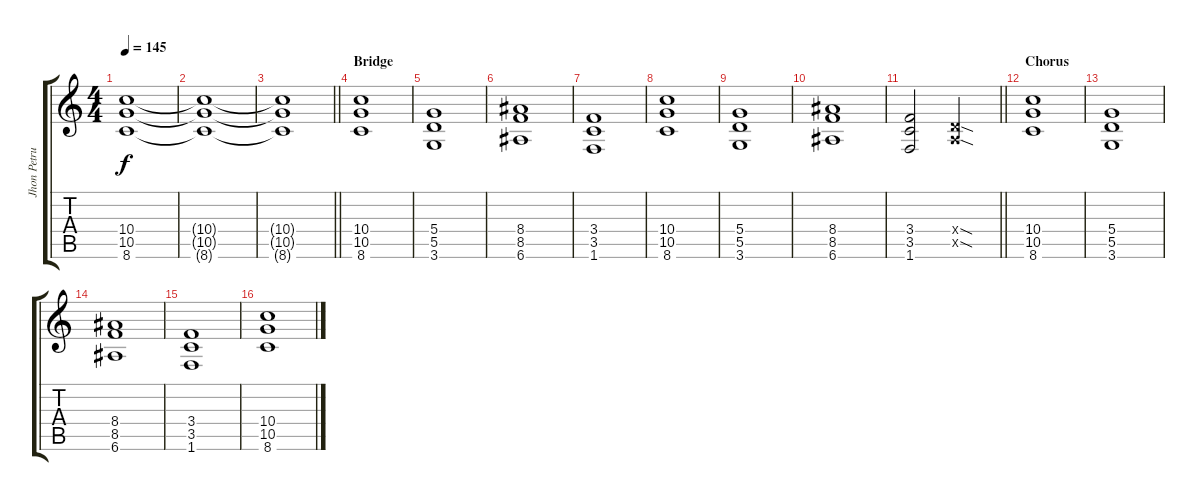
\track ("Jhon Petrucci" "Jhon Petru") {instrument distortionguitar}
\staff {score tabs}
\tuning (E4 B3 G3 D3 A2 E2) {hide}
\ts (4 4)
\tempo 145
\clef g2
\ks c
(10.4{t} 10.5{t} 8.6{t}).1{dy f} |
(10.4{t} 10.5{t} 8.6{t}).1 |
\barLineRight lightlight
(10.4{t} 10.5{t} 8.6{t}).1 |
\section ("" "Bridge")
(10.4 10.5 8.6).1 |
(5.4 5.5 3.6).1 |
(8.4 8.5 6.6).1 |
(3.4 3.5 1.6).1 |
(10.4 10.5 8.6).1 |
(5.4 5.5 3.6).1 |
(8.4 8.5 6.6).1 |
\barLineRight lightlight
(3.4 3.5 1.6).2 (0.4{sod x} 0.5{sod x}).2 |
\section ("" "Chorus")
(10.4 10.5 8.6).1 |
(5.4 5.5 3.6).1 |
(8.4 8.5 6.6).1 |
(3.4 3.5 1.6).1 |
(10.4 10.5 8.6).1
